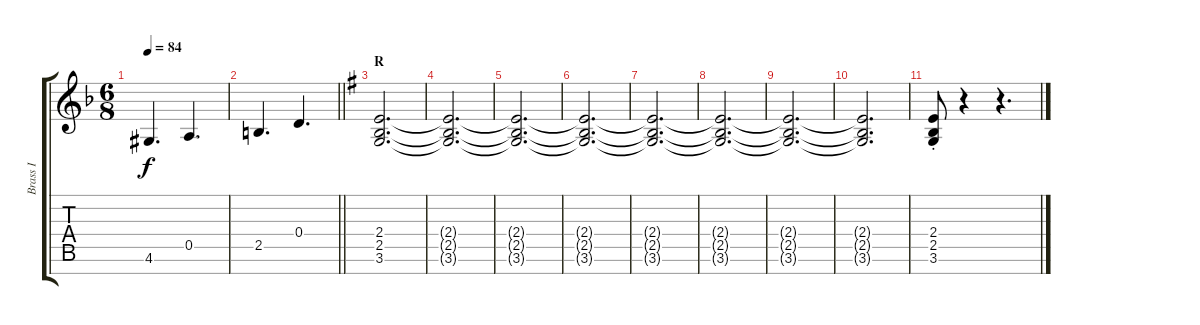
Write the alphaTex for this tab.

\track ("Brass I" "Brass I") {instrument brasssection}
\staff {score tabs}
\tuning (E5 B4 G4 D4 A3 E3 B2) {hide}
\ts (6 8)
\tempo 84
\clef g2
\ks f
4.6{acc #}.4{d dy f} 0.5.4{d} |
\barLineRight lightlight
2.5.4{d} 0.4.4{d} |
\section ("" "R")
\ks g
(2.4 2.5 3.6).2{d} |
(2.4{t} 2.5{t} 3.6{t}).2{d} |
(2.4{t} 2.5{t} 3.6{t}).2{d} |
(2.4{t} 2.5{t} 3.6{t}).2{d} |
(2.4{t} 2.5{t} 3.6{t}).2{d} |
(2.4{t} 2.5{t} 3.6{t}).2{d} |
(2.4{t} 2.5{t} 3.6{t}).2{d} |
(2.4{t} 2.5{t} 3.6{t}).2{d} |
(2.4{st} 2.5{st} 3.6{st}).8 r.4 r.4{d}
